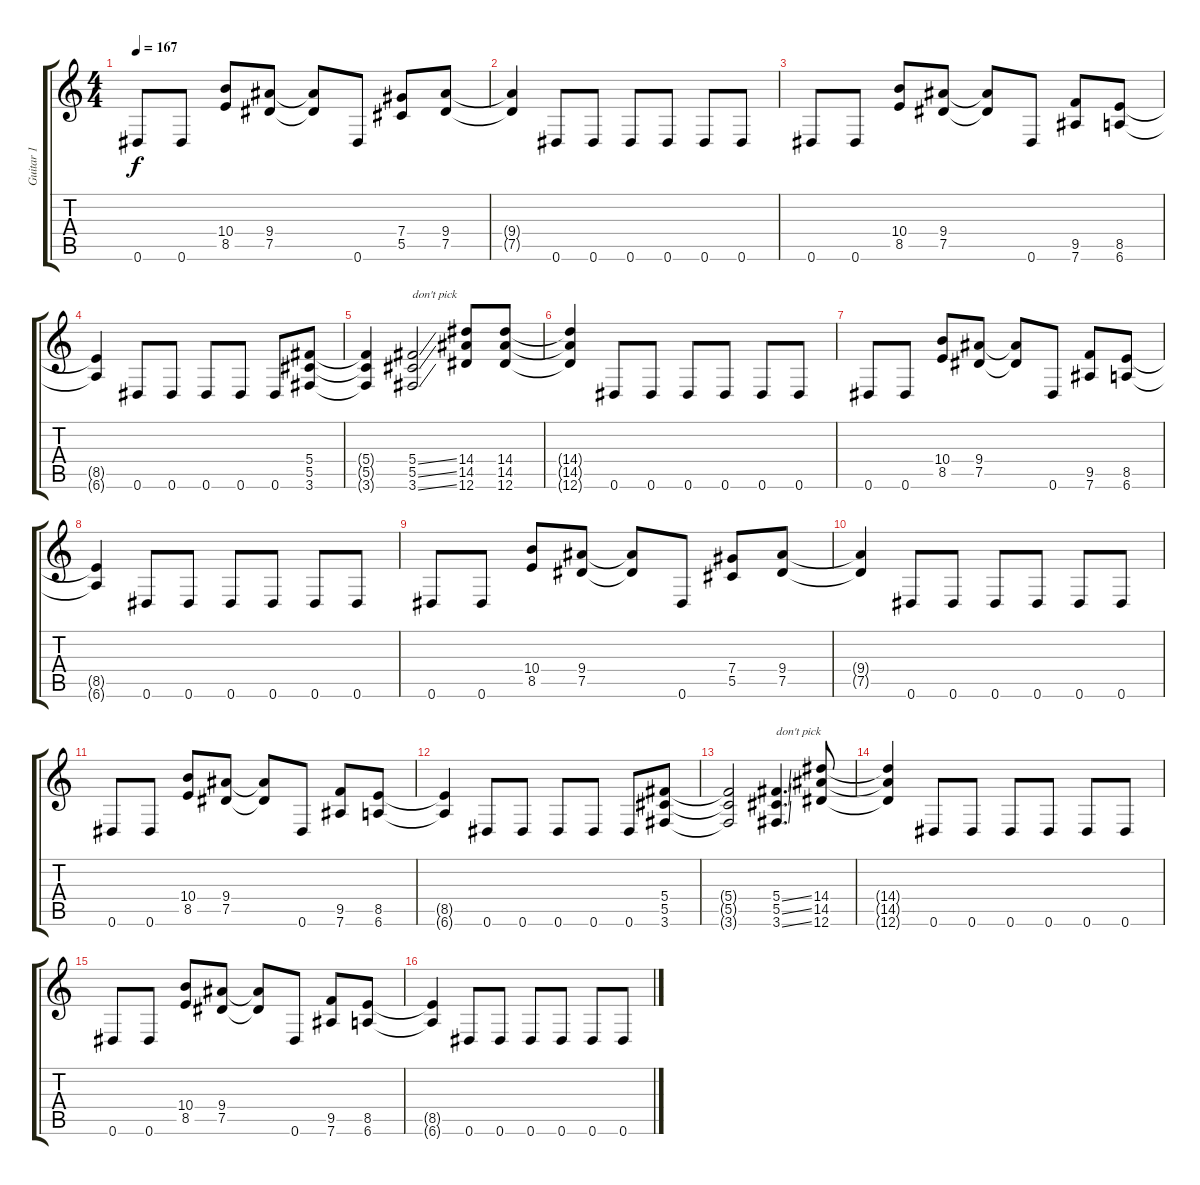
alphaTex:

\track ("Guitar 1" "Guitar 1") {instrument distortionguitar}
\staff {score tabs}
\tuning (Eb4 Bb3 Gb3 Db3 Ab2 Eb2) {hide}
\ts (4 4)
\tempo 167
\clef g2
\ks c
0.6.8{dy f} 0.6.8 (10.4 8.5).8 (9.4 7.5).8 (9.4{t} 7.5{t}).8 0.6.8 (7.4 5.5).8 (9.4 7.5).8 |
(9.4{t} 7.5{t}).4 0.6.8 0.6.8 0.6.8 0.6.8 0.6.8 0.6.8 |
0.6.8 0.6.8 (10.4 8.5).8 (9.4 7.5).8 (9.4{t} 7.5{t}).8 0.6.8 (9.5 7.6).8 (8.5 6.6).8 |
(8.5{t} 6.6{t}).4 0.6.8 0.6.8 0.6.8 0.6.8 0.6.8 (5.4 5.5 3.6).8 |
(5.4{t} 5.5{t} 3.6{t}).4 (5.4{ss} 5.5{ss} 3.6{ss}).2{txt "don't pick"} (14.4 14.5 12.6).8 (14.4 14.5 12.6).8 |
(14.4{t} 14.5{t} 12.6{t}).4 0.6.8 0.6.8 0.6.8 0.6.8 0.6.8 0.6.8 |
0.6.8 0.6.8 (10.4 8.5).8 (9.4 7.5).8 (9.4{t} 7.5{t}).8 0.6.8 (9.5 7.6).8 (8.5 6.6).8 |
(8.5{t} 6.6{t}).4 0.6.8 0.6.8 0.6.8 0.6.8 0.6.8 0.6.8 |
0.6.8 0.6.8 (10.4 8.5).8 (9.4 7.5).8 (9.4{t} 7.5{t}).8 0.6.8 (7.4 5.5).8 (9.4 7.5).8 |
(9.4{t} 7.5{t}).4 0.6.8 0.6.8 0.6.8 0.6.8 0.6.8 0.6.8 |
0.6.8 0.6.8 (10.4 8.5).8 (9.4 7.5).8 (9.4{t} 7.5{t}).8 0.6.8 (9.5 7.6).8 (8.5 6.6).8 |
(8.5{t} 6.6{t}).4 0.6.8 0.6.8 0.6.8 0.6.8 0.6.8 (5.4 5.5 3.6).8 |
(5.4{t} 5.5{t} 3.6{t}).2 (5.4{ss} 5.5{ss} 3.6{ss}).4{d txt "don't pick"} (14.4 14.5 12.6).8 |
(14.4{t} 14.5{t} 12.6{t}).4 0.6.8 0.6.8 0.6.8 0.6.8 0.6.8 0.6.8 |
0.6.8 0.6.8 (10.4 8.5).8 (9.4 7.5).8 (9.4{t} 7.5{t}).8 0.6.8 (9.5 7.6).8 (8.5 6.6).8 |
(8.5{t} 6.6{t}).4 0.6.8 0.6.8 0.6.8 0.6.8 0.6.8 0.6.8
